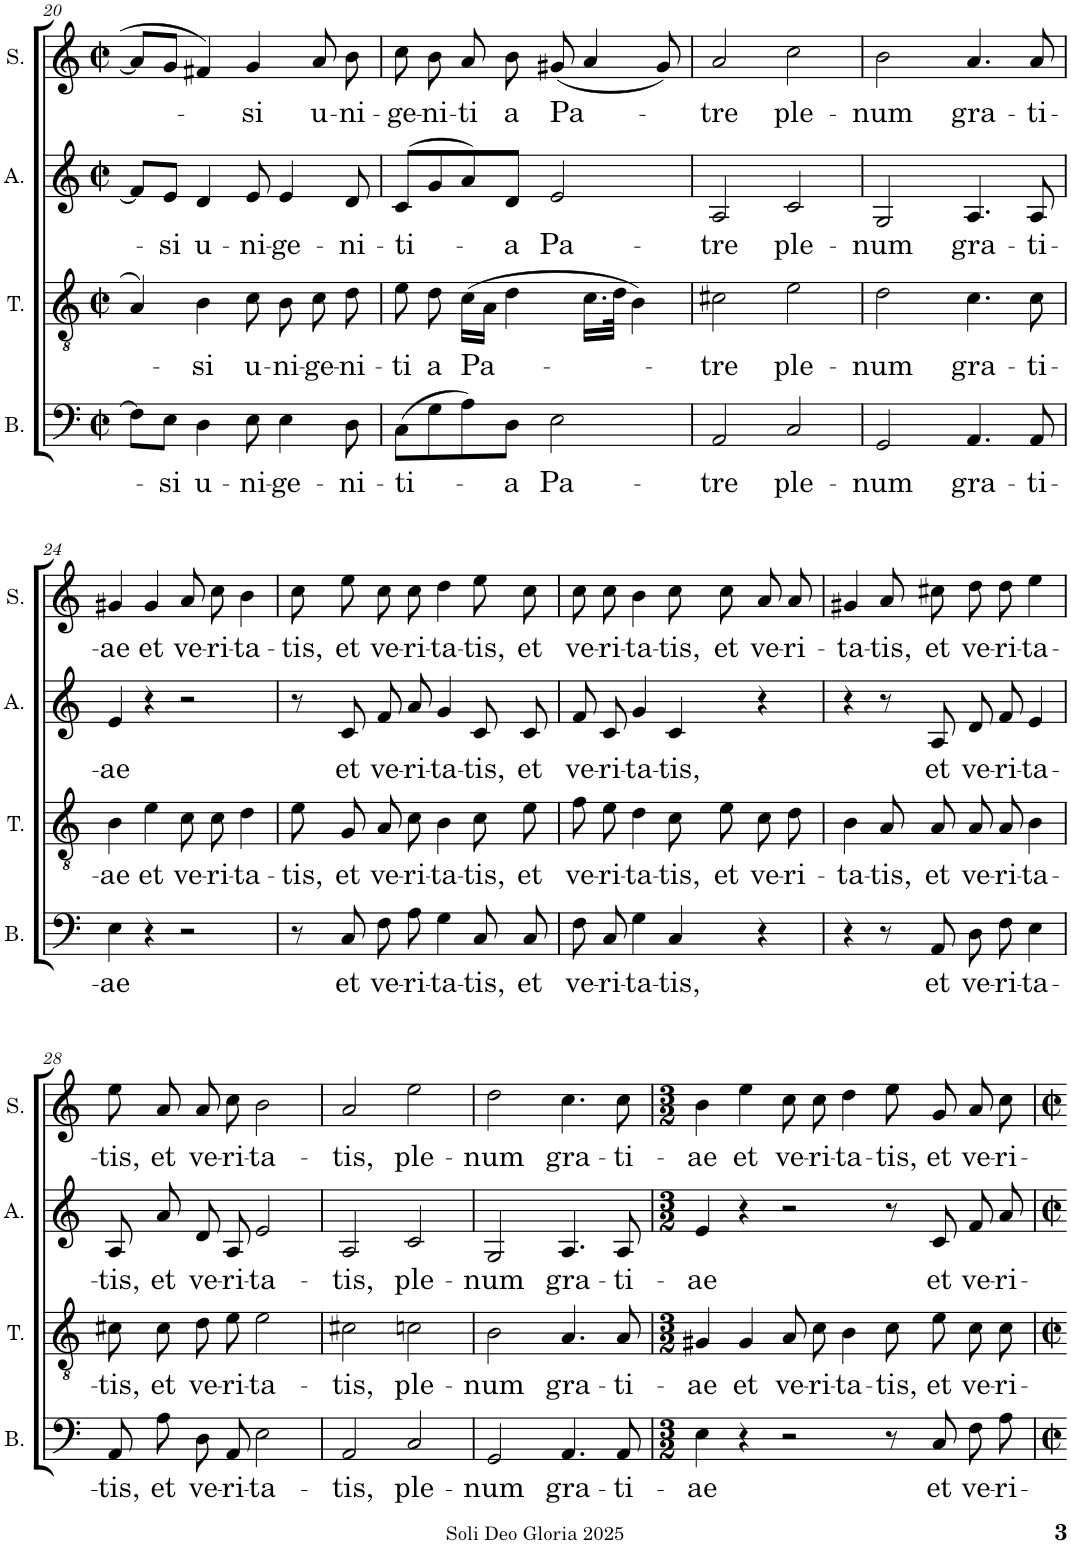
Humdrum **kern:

**kern	**text	**kern	**text	**kern	**text	**kern	**text
*part4	*part4	*part3	*part3	*part2	*part2	*part1	*part1
*staff4	*staff4	*staff3	*staff3	*staff2	*staff2	*staff1	*staff1
*I"Basse	*	*I"Ténor	*	*I"Alto	*	*I"Soprano	*
*I'B.	*	*I'T.	*	*I'A.	*	*I'S.	*
!!LO:PB:g=z
*clefF4	*	*clefGv2	*	*clefG2	*	*clefG2	*
*k[]	*	*k[]	*	*k[]	*	*k[]	*
*M2/2	*	*M2/2	*	*M2/2	*	*M2/2	*
*met(c|)	*	*met(c|)	*	*met(c|)	*	*met(c|)	*
=20	=20	=20	=20	=20	=20	=20	=20
8F\L]	.	4A/	.	8f/L]	.	8a/L]	.
!	!LO:LY:b	!	!	!	!LO:LY:b	!	!
8E\J	-si	.	.	8e/J	-si	8g/J	.
!	!LO:LY:b	!	!LO:LY:b	!	!LO:LY:b	!	!
4D\	u-	4B\	-si	4d/	u-	4f#X/	.
!	!LO:LY:b	!	!LO:LY:b	!	!LO:LY:b	!	!LO:LY:b
8E\	-ni-	8c\	u-	8e/	-ni-	4g/	-si
!	!LO:LY:b	!	!LO:LY:b	!	!LO:LY:b	!	!
4E\	-ge-	8B\	-ni-	4e/	-ge-	.	.
!	!	!	!LO:LY:b	!	!	!	!LO:LY:b
.	.	8c\	-ge-	.	.	8a/	u-
!	!LO:LY:b	!	!LO:LY:b	!	!LO:LY:b	!	!LO:LY:b
8D\	-ni-	8d\	-ni-	8d/	-ni-	8b\	-ni-
=21	=21	=21	=21	=21	=21	=21	=21
!	!LO:LY:b	!	!LO:LY:b	!	!LO:LY:b	!	!LO:LY:b
(>8C\L	-ti-	8e\	-ti	(>8c/L	-ti-	8cc\	-ge-
!	!	!	!LO:LY:b	!	!	!	!LO:LY:b
8G\	.	8d\	a	8g/	.	8b\	-ni-
!	!	!	!LO:LY:b	!	!	!	!LO:LY:b
8A\)	.	(16c\LL	Pa-	8a/)	.	8a/	-ti
.	.	16A\JJ	.	.	.	.	.
!	!LO:LY:b	!	!	!	!LO:LY:b	!	!LO:LY:b
8D\J	-a	4d\	.	8d/J	-a	8b\	a
!	!LO:LY:b	!	!	!	!LO:LY:b	!	!LO:LY:b
2E\	Pa-	.	.	2e/	Pa-	(8g#X/	Pa-
.	.	16.c\LL	.	.	.	4a/	.
.	.	32d\JJk	.	.	.	.	.
.	.	4B\)	.	.	.	.	.
.	.	.	.	.	.	8g#/)	.
=22	=22	=22	=22	=22	=22	=22	=22
!	!LO:LY:b	!	!LO:LY:b	!	!LO:LY:b	!	!LO:LY:b
2AA/	-tre	2c#X\	-tre	2A/	-tre	2a/	-tre
!	!LO:LY:b	!	!LO:LY:b	!	!LO:LY:b	!	!LO:LY:b
2C/	ple-	2e\	ple-	2c/	ple-	2cc\	ple-
=23	=23	=23	=23	=23	=23	=23	=23
!	!LO:LY:b	!	!LO:LY:b	!	!LO:LY:b	!	!LO:LY:b
2GG/	-num	2d\	-num	2G/	-num	2b\	-num
!	!LO:LY:b	!	!LO:LY:b	!	!LO:LY:b	!	!LO:LY:b
4.AA/	gra-	4.c\	gra-	4.A/	gra-	4.a/	gra-
!	!LO:LY:b	!	!LO:LY:b	!	!LO:LY:b	!	!LO:LY:b
8AA/	-ti-	8c\	-ti-	8A/	-ti-	8a/	-ti-
!!LO:LB:g=z
=24	=24	=24	=24	=24	=24	=24	=24
!	!LO:LY:b	!	!LO:LY:b	!	!LO:LY:b	!	!LO:LY:b
4E\	-ae	4B\	-ae	4e/	-ae	4g#X/	-ae
!	!	!	!LO:LY:b	!	!	!	!LO:LY:b
4r	.	4e\	et	4r	.	4g#/	et
!	!	!	!LO:LY:b	!	!	!	!LO:LY:b
2r	.	8c\	ve-	2r	.	8a/	ve-
!	!	!	!LO:LY:b	!	!	!	!LO:LY:b
.	.	8c\	-ri-	.	.	8cc\	-ri-
!	!	!	!LO:LY:b	!	!	!	!LO:LY:b
.	.	4d\	-ta-	.	.	4b\	-ta-
=25	=25	=25	=25	=25	=25	=25	=25
!	!	!	!LO:LY:b	!	!	!	!LO:LY:b
8r	.	8e\	-tis,	8r	.	8cc\	-tis,
!	!LO:LY:b	!	!LO:LY:b	!	!LO:LY:b	!	!LO:LY:b
8C/	et	8G/	et	8c/	et	8ee\	et
!	!LO:LY:b	!	!LO:LY:b	!	!LO:LY:b	!	!LO:LY:b
8F\	ve-	8A/	ve-	8f/	ve-	8cc\	ve-
!	!LO:LY:b	!	!LO:LY:b	!	!LO:LY:b	!	!LO:LY:b
8A\	-ri-	8c\	-ri-	8a/	-ri-	8cc\	-ri-
!	!LO:LY:b	!	!LO:LY:b	!	!LO:LY:b	!	!LO:LY:b
4G\	-ta-	4B\	-ta-	4g/	-ta-	4dd\	-ta-
!	!LO:LY:b	!	!LO:LY:b	!	!LO:LY:b	!	!LO:LY:b
8C/	-tis,	8c\	-tis,	8c/	-tis,	8ee\	-tis,
!	!LO:LY:b	!	!LO:LY:b	!	!LO:LY:b	!	!LO:LY:b
8C/	et	8e\	et	8c/	et	8cc\	et
=26	=26	=26	=26	=26	=26	=26	=26
!	!LO:LY:b	!	!LO:LY:b	!	!LO:LY:b	!	!LO:LY:b
8F\	ve-	8f\	ve-	8f/	ve-	8cc\	ve-
!	!LO:LY:b	!	!LO:LY:b	!	!LO:LY:b	!	!LO:LY:b
8C/	-ri-	8e\	-ri-	8c/	-ri-	8cc\	-ri-
!	!LO:LY:b	!	!LO:LY:b	!	!LO:LY:b	!	!LO:LY:b
4G\	-ta-	4d\	-ta-	4g/	-ta-	4b\	-ta-
!	!LO:LY:b	!	!LO:LY:b	!	!LO:LY:b	!	!LO:LY:b
4C/	-tis,	8c\	-tis,	4c/	-tis,	8cc\	-tis,
!	!	!	!LO:LY:b	!	!	!	!LO:LY:b
.	.	8e\	et	.	.	8cc\	et
!	!	!	!LO:LY:b	!	!	!	!LO:LY:b
4r	.	8c\	ve-	4r	.	8a/	ve-
!	!	!	!LO:LY:b	!	!	!	!LO:LY:b
.	.	8d\	-ri-	.	.	8a/	-ri-
=27	=27	=27	=27	=27	=27	=27	=27
!	!	!	!LO:LY:b	!	!	!	!LO:LY:b
4r	.	4B\	-ta-	4r	.	4g#X/	-ta-
!	!	!	!LO:LY:b	!	!	!	!LO:LY:b
8r	.	8A/	-tis,	8r	.	8a/	-tis,
!	!LO:LY:b	!	!LO:LY:b	!	!LO:LY:b	!	!LO:LY:b
8AA/	et	8A/	et	8A/	et	8cc#X\	et
!	!LO:LY:b	!	!LO:LY:b	!	!LO:LY:b	!	!LO:LY:b
8D\	ve-	8A/	ve-	8d/	ve-	8dd\	ve-
!	!LO:LY:b	!	!LO:LY:b	!	!LO:LY:b	!	!LO:LY:b
8F\	-ri-	8A/	-ri-	8f/	-ri-	8dd\	-ri-
!	!LO:LY:b	!	!LO:LY:b	!	!LO:LY:b	!	!LO:LY:b
4E\	-ta-	4B\	-ta-	4e/	-ta-	4ee\	-ta-
!!LO:LB:g=z
=28	=28	=28	=28	=28	=28	=28	=28
!	!LO:LY:b	!	!LO:LY:b	!	!LO:LY:b	!	!LO:LY:b
8AA/	-tis,	8c#X\	-tis,	8A/	-tis,	8ee\	-tis,
!	!LO:LY:b	!	!LO:LY:b	!	!LO:LY:b	!	!LO:LY:b
8A\	et	8c#\	et	8a/	et	8a/	et
!	!LO:LY:b	!	!LO:LY:b	!	!LO:LY:b	!	!LO:LY:b
8D\	ve-	8d\	ve-	8d/	ve-	8a/	ve-
!	!LO:LY:b	!	!LO:LY:b	!	!LO:LY:b	!	!LO:LY:b
8AA/	-ri-	8e\	-ri-	8A/	-ri-	8cc\	-ri-
!	!LO:LY:b	!	!LO:LY:b	!	!LO:LY:b	!	!LO:LY:b
2E\	-ta-	2e\	-ta-	2e/	-ta-	2b\	-ta-
=29	=29	=29	=29	=29	=29	=29	=29
!	!LO:LY:b	!	!LO:LY:b	!	!LO:LY:b	!	!LO:LY:b
2AA/	-tis,	2c#X\	-tis,	2A/	-tis,	2a/	-tis,
!	!LO:LY:b	!	!LO:LY:b	!	!LO:LY:b	!	!LO:LY:b
2C/	ple-	2cn\	ple-	2c/	ple-	2ee\	ple-
=30	=30	=30	=30	=30	=30	=30	=30
!	!LO:LY:b	!	!LO:LY:b	!	!LO:LY:b	!	!LO:LY:b
2GG/	-num	2B\	-num	2G/	-num	2dd\	-num
!	!LO:LY:b	!	!LO:LY:b	!	!LO:LY:b	!	!LO:LY:b
4.AA/	gra-	4.A/	gra-	4.A/	gra-	4.cc\	gra-
!	!LO:LY:b	!	!LO:LY:b	!	!LO:LY:b	!	!LO:LY:b
8AA/	-ti-	8A/	-ti-	8A/	-ti-	8cc\	-ti-
=31	=31	=31	=31	=31	=31	=31	=31
*M3/2	*	*M3/2	*	*M3/2	*	*M3/2	*
!	!LO:LY:b	!	!LO:LY:b	!	!LO:LY:b	!	!LO:LY:b
4E\	-ae	4G#X/	-ae	4e/	-ae	4b\	-ae
!	!	!	!LO:LY:b	!	!	!	!LO:LY:b
4r	.	4G#/	et	4r	.	4ee\	et
!	!	!	!LO:LY:b	!	!	!	!LO:LY:b
2r	.	8A/	ve-	2r	.	8cc\	ve-
!	!	!	!LO:LY:b	!	!	!	!LO:LY:b
.	.	8c\	-ri-	.	.	8cc\	-ri-
!	!	!	!LO:LY:b	!	!	!	!LO:LY:b
.	.	4B\	-ta-	.	.	4dd\	-ta-
!	!	!	!LO:LY:b	!	!	!	!LO:LY:b
8r	.	8c\	-tis,	8r	.	8ee\	-tis,
!	!LO:LY:b	!	!LO:LY:b	!	!LO:LY:b	!	!LO:LY:b
8C/	et	8e\	et	8c/	et	8g/	et
!	!LO:LY:b	!	!LO:LY:b	!	!LO:LY:b	!	!LO:LY:b
8F\	ve-	8c\	ve-	8f/	ve-	8a/	ve-
!	!LO:LY:b	!	!LO:LY:b	!	!LO:LY:b	!	!LO:LY:b
8A\	-ri-	8c\	-ri-	8a/	-ri-	8cc\	-ri-
=	=	=	=	=	=	=	=
*-	*-	*-	*-	*-	*-	*-	*-
